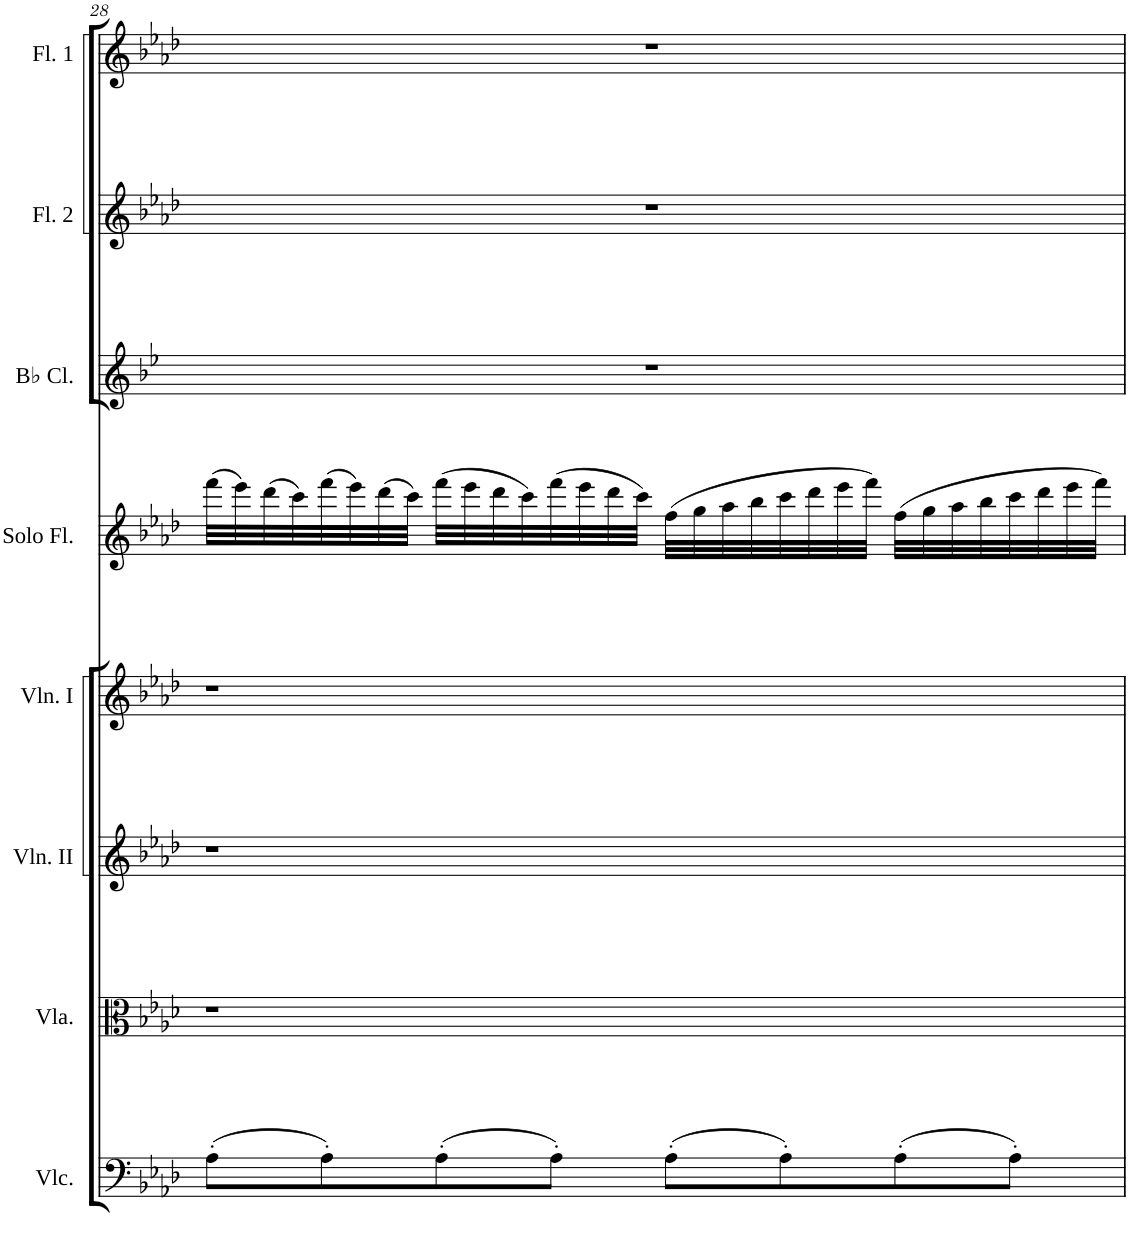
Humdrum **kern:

**kern	**kern	**kern	**kern	**kern	**kern	**kern	**kern
*part8	*part7	*part6	*part5	*part4	*part3	*part2	*part1
*staff8	*staff7	*staff6	*staff5	*staff4	*staff3	*staff2	*staff1
*I"Violoncello	*I"Viola	*I"Violin II	*I"Violin I	*I"Solo Flute	*I"Bb Clarinet	*I"Flute 2	*I"Flute 1
*I'Vlc.	*I'Vla.	*I'Vln. II	*I'Vln. I	*I'Solo Fl.	*I'Bb Cl.	*I'Fl. 2	*I'Fl. 1
!!LO:PB:g=z
*clefF4	*clefC3	*clefG2	*clefG2	*clefG2	*clefG2	*clefG2	*clefG2
*	*	*	*	*	*Trd1c2	*	*
*k[b-e-a-d-]	*k[b-e-a-d-]	*k[b-e-a-d-]	*k[b-e-a-d-]	*k[b-e-a-d-]	*k[b-e-]	*k[b-e-a-d-]	*k[b-e-a-d-]
*M4/4	*M4/4	*M4/4	*M4/4	*M4/4	*M4/4	*M4/4	*M4/4
*met(c)	*met(c)	*met(c)	*met(c)	*met(c)	*met(c)	*met(c)	*met(c)
=28	=28	=28	=28	=28	=28	=28	=28
(8A-'\L	1r	1r	1r	(32fff\LLL	1r	1r	1r
.	.	.	.	32eee-\)	.	.	.
.	.	.	.	(32ddd-\	.	.	.
.	.	.	.	32ccc\)	.	.	.
8A-'\)	.	.	.	(32fff\	.	.	.
.	.	.	.	32eee-\)	.	.	.
.	.	.	.	(32ddd-\	.	.	.
.	.	.	.	32ccc\JJJ)	.	.	.
(8A-'\	.	.	.	(32fff\LLL	.	.	.
.	.	.	.	32eee-\	.	.	.
.	.	.	.	32ddd-\	.	.	.
.	.	.	.	32ccc\)	.	.	.
8A-'\J)	.	.	.	(32fff\	.	.	.
.	.	.	.	32eee-\	.	.	.
.	.	.	.	32ddd-\	.	.	.
.	.	.	.	32ccc\JJJ)	.	.	.
(8A-'\L	.	.	.	(32ff\LLL	.	.	.
.	.	.	.	32gg\	.	.	.
.	.	.	.	32aa-\	.	.	.
.	.	.	.	32bb-\	.	.	.
8A-'\)	.	.	.	32ccc\	.	.	.
.	.	.	.	32ddd-\	.	.	.
.	.	.	.	32eee-\	.	.	.
.	.	.	.	32fff\JJJ)	.	.	.
(8A-'\	.	.	.	(32ff\LLL	.	.	.
.	.	.	.	32gg\	.	.	.
.	.	.	.	32aa-\	.	.	.
.	.	.	.	32bb-\	.	.	.
8A-'\J)	.	.	.	32ccc\	.	.	.
.	.	.	.	32ddd-\	.	.	.
.	.	.	.	32eee-\	.	.	.
.	.	.	.	32fff\JJJ)	.	.	.
=	=	=	=	=	=	=	=
*-	*-	*-	*-	*-	*-	*-	*-
